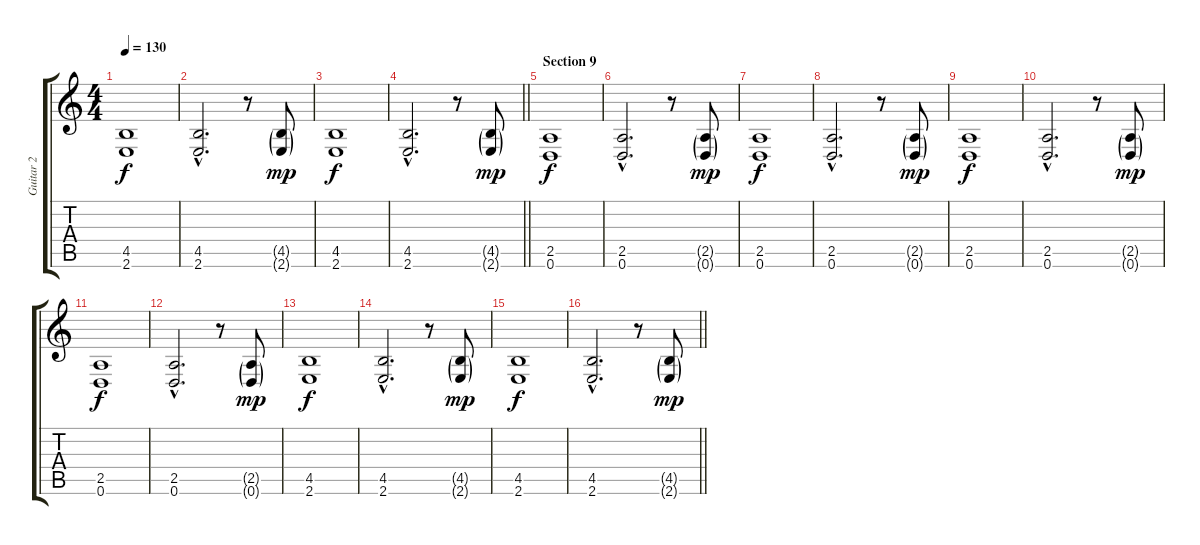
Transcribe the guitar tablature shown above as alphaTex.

\track ("Guitar 2" "Guitar 2") {instrument distortionguitar}
\staff {score tabs}
\tuning (D4 A3 F3 C3 G2 D2) {hide}
\ts (4 4)
\tempo 130
\clef g2
\ks c
(4.5 2.6).1{dy f} |
(4.5{hac} 2.6{hac}).2{d} r.8 (4.5{g} 2.6{g}).8{dy mp} |
(4.5 2.6).1{dy f} |
\barLineRight lightlight
(4.5{hac} 2.6{hac}).2{d} r.8 (4.5{g} 2.6{g}).8{dy mp} |
\section ("" "Section 9")
(2.5 0.6).1{dy f} |
(2.5{hac} 0.6{hac}).2{d} r.8 (2.5{g} 0.6{g}).8{dy mp} |
(2.5 0.6).1{dy f} |
(2.5{hac} 0.6{hac}).2{d} r.8 (2.5{g} 0.6{g}).8{dy mp} |
(2.5 0.6).1{dy f} |
(2.5{hac} 0.6{hac}).2{d} r.8 (2.5{g} 0.6{g}).8{dy mp} |
(2.5 0.6).1{dy f} |
(2.5{hac} 0.6{hac}).2{d} r.8 (2.5{g} 0.6{g}).8{dy mp} |
(4.5 2.6).1{dy f} |
(4.5{hac} 2.6{hac}).2{d} r.8 (4.5{g} 2.6{g}).8{dy mp} |
(4.5 2.6).1{dy f} |
\barLineRight lightlight
(4.5{hac} 2.6{hac}).2{d} r.8 (4.5{g} 2.6{g}).8{dy mp}
